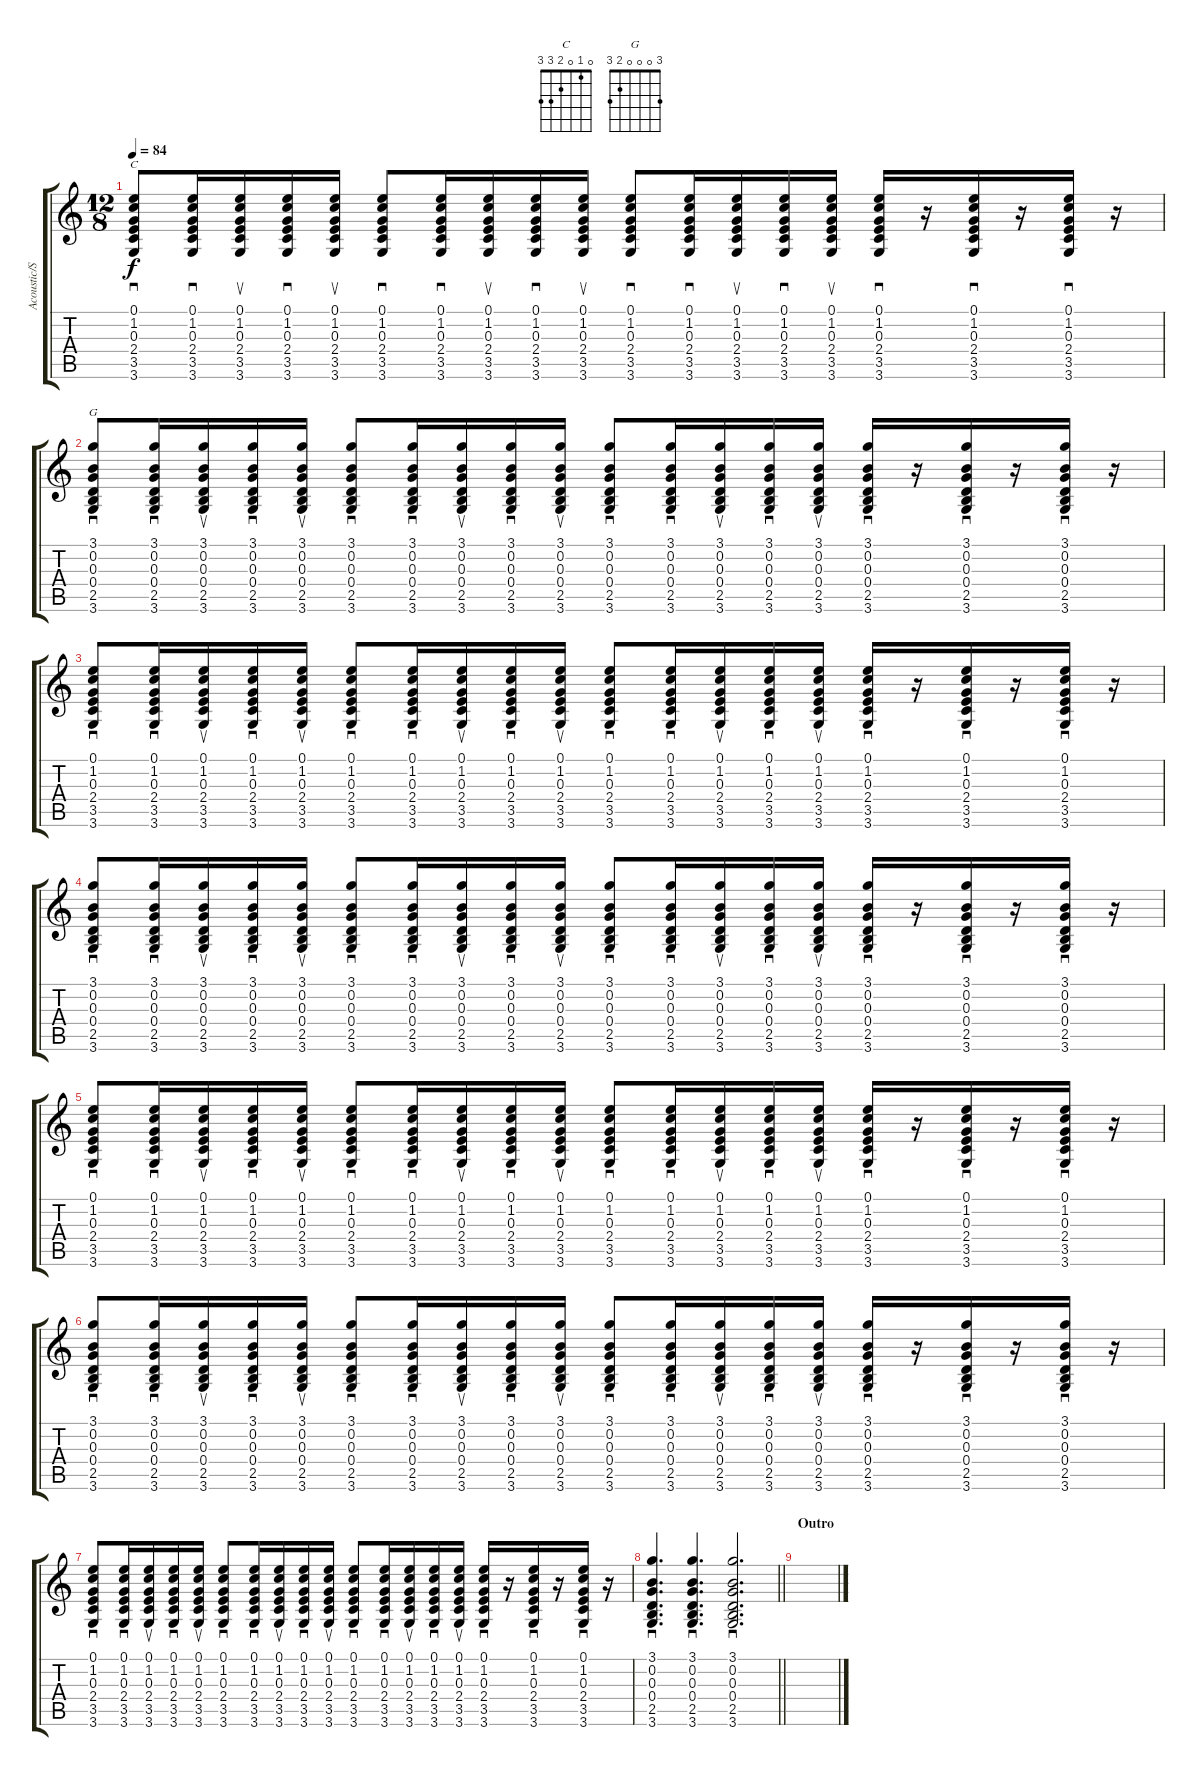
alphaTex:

\track ("Acoustic/Strum" "Acoustic/S") {instrument acousticguitarsteel}
\staff {score tabs}
\tuning (E4 B3 G3 D3 A2 E2) {hide}
\chord ("C" 0 1 0 2 3 3)
\chord ("G" 3 0 0 0 2 3)
\ts (12 8)
\tempo 84
\clef g2
\ks c
(0.1 1.2 0.3 2.4 3.5 3.6).8{sd ch "C" dy f} (0.1 1.2 0.3 2.4 3.5 3.6).16{sd} (0.1 1.2 0.3 2.4 3.5 3.6).16{su} (0.1 1.2 0.3 2.4 3.5 3.6).16{sd} (0.1 1.2 0.3 2.4 3.5 3.6).16{su} (0.1 1.2 0.3 2.4 3.5 3.6).8{sd} (0.1 1.2 0.3 2.4 3.5 3.6).16{sd} (0.1 1.2 0.3 2.4 3.5 3.6).16{su} (0.1 1.2 0.3 2.4 3.5 3.6).16{sd} (0.1 1.2 0.3 2.4 3.5 3.6).16{su} (0.1 1.2 0.3 2.4 3.5 3.6).8{sd} (0.1 1.2 0.3 2.4 3.5 3.6).16{sd} (0.1 1.2 0.3 2.4 3.5 3.6).16{su} (0.1 1.2 0.3 2.4 3.5 3.6).16{sd} (0.1 1.2 0.3 2.4 3.5 3.6).16{su} (0.1 1.2 0.3 2.4 3.5 3.6).16{sd} r.16 (0.1 1.2 0.3 2.4 3.5 3.6).16{sd} r.16 (0.1 1.2 0.3 2.4 3.5 3.6).16{sd} r.16 |
(3.1 0.2 0.3 0.4 2.5 3.6).8{sd ch "G"} (3.1 0.2 0.3 0.4 2.5 3.6).16{sd} (3.1 0.2 0.3 0.4 2.5 3.6).16{su} (3.1 0.2 0.3 0.4 2.5 3.6).16{sd} (3.1 0.2 0.3 0.4 2.5 3.6).16{su} (3.1 0.2 0.3 0.4 2.5 3.6).8{sd} (3.1 0.2 0.3 0.4 2.5 3.6).16{sd} (3.1 0.2 0.3 0.4 2.5 3.6).16{su} (3.1 0.2 0.3 0.4 2.5 3.6).16{sd} (3.1 0.2 0.3 0.4 2.5 3.6).16{su} (3.1 0.2 0.3 0.4 2.5 3.6).8{sd} (3.1 0.2 0.3 0.4 2.5 3.6).16{sd} (3.1 0.2 0.3 0.4 2.5 3.6).16{su} (3.1 0.2 0.3 0.4 2.5 3.6).16{sd} (3.1 0.2 0.3 0.4 2.5 3.6).16{su} (3.1 0.2 0.3 0.4 2.5 3.6).16{sd} r.16 (3.1 0.2 0.3 0.4 2.5 3.6).16{sd} r.16 (3.1 0.2 0.3 0.4 2.5 3.6).16{sd} r.16 |
(0.1 1.2 0.3 2.4 3.5 3.6).8{sd} (0.1 1.2 0.3 2.4 3.5 3.6).16{sd} (0.1 1.2 0.3 2.4 3.5 3.6).16{su} (0.1 1.2 0.3 2.4 3.5 3.6).16{sd} (0.1 1.2 0.3 2.4 3.5 3.6).16{su} (0.1 1.2 0.3 2.4 3.5 3.6).8{sd} (0.1 1.2 0.3 2.4 3.5 3.6).16{sd} (0.1 1.2 0.3 2.4 3.5 3.6).16{su} (0.1 1.2 0.3 2.4 3.5 3.6).16{sd} (0.1 1.2 0.3 2.4 3.5 3.6).16{su} (0.1 1.2 0.3 2.4 3.5 3.6).8{sd} (0.1 1.2 0.3 2.4 3.5 3.6).16{sd} (0.1 1.2 0.3 2.4 3.5 3.6).16{su} (0.1 1.2 0.3 2.4 3.5 3.6).16{sd} (0.1 1.2 0.3 2.4 3.5 3.6).16{su} (0.1 1.2 0.3 2.4 3.5 3.6).16{sd} r.16 (0.1 1.2 0.3 2.4 3.5 3.6).16{sd} r.16 (0.1 1.2 0.3 2.4 3.5 3.6).16{sd} r.16 |
(3.1 0.2 0.3 0.4 2.5 3.6).8{sd} (3.1 0.2 0.3 0.4 2.5 3.6).16{sd} (3.1 0.2 0.3 0.4 2.5 3.6).16{su} (3.1 0.2 0.3 0.4 2.5 3.6).16{sd} (3.1 0.2 0.3 0.4 2.5 3.6).16{su} (3.1 0.2 0.3 0.4 2.5 3.6).8{sd} (3.1 0.2 0.3 0.4 2.5 3.6).16{sd} (3.1 0.2 0.3 0.4 2.5 3.6).16{su} (3.1 0.2 0.3 0.4 2.5 3.6).16{sd} (3.1 0.2 0.3 0.4 2.5 3.6).16{su} (3.1 0.2 0.3 0.4 2.5 3.6).8{sd} (3.1 0.2 0.3 0.4 2.5 3.6).16{sd} (3.1 0.2 0.3 0.4 2.5 3.6).16{su} (3.1 0.2 0.3 0.4 2.5 3.6).16{sd} (3.1 0.2 0.3 0.4 2.5 3.6).16{su} (3.1 0.2 0.3 0.4 2.5 3.6).16{sd} r.16 (3.1 0.2 0.3 0.4 2.5 3.6).16{sd} r.16 (3.1 0.2 0.3 0.4 2.5 3.6).16{sd} r.16 |
(0.1 1.2 0.3 2.4 3.5 3.6).8{sd} (0.1 1.2 0.3 2.4 3.5 3.6).16{sd} (0.1 1.2 0.3 2.4 3.5 3.6).16{su} (0.1 1.2 0.3 2.4 3.5 3.6).16{sd} (0.1 1.2 0.3 2.4 3.5 3.6).16{su} (0.1 1.2 0.3 2.4 3.5 3.6).8{sd} (0.1 1.2 0.3 2.4 3.5 3.6).16{sd} (0.1 1.2 0.3 2.4 3.5 3.6).16{su} (0.1 1.2 0.3 2.4 3.5 3.6).16{sd} (0.1 1.2 0.3 2.4 3.5 3.6).16{su} (0.1 1.2 0.3 2.4 3.5 3.6).8{sd} (0.1 1.2 0.3 2.4 3.5 3.6).16{sd} (0.1 1.2 0.3 2.4 3.5 3.6).16{su} (0.1 1.2 0.3 2.4 3.5 3.6).16{sd} (0.1 1.2 0.3 2.4 3.5 3.6).16{su} (0.1 1.2 0.3 2.4 3.5 3.6).16{sd} r.16 (0.1 1.2 0.3 2.4 3.5 3.6).16{sd} r.16 (0.1 1.2 0.3 2.4 3.5 3.6).16{sd} r.16 |
(3.1 0.2 0.3 0.4 2.5 3.6).8{sd} (3.1 0.2 0.3 0.4 2.5 3.6).16{sd} (3.1 0.2 0.3 0.4 2.5 3.6).16{su} (3.1 0.2 0.3 0.4 2.5 3.6).16{sd} (3.1 0.2 0.3 0.4 2.5 3.6).16{su} (3.1 0.2 0.3 0.4 2.5 3.6).8{sd} (3.1 0.2 0.3 0.4 2.5 3.6).16{sd} (3.1 0.2 0.3 0.4 2.5 3.6).16{su} (3.1 0.2 0.3 0.4 2.5 3.6).16{sd} (3.1 0.2 0.3 0.4 2.5 3.6).16{su} (3.1 0.2 0.3 0.4 2.5 3.6).8{sd} (3.1 0.2 0.3 0.4 2.5 3.6).16{sd} (3.1 0.2 0.3 0.4 2.5 3.6).16{su} (3.1 0.2 0.3 0.4 2.5 3.6).16{sd} (3.1 0.2 0.3 0.4 2.5 3.6).16{su} (3.1 0.2 0.3 0.4 2.5 3.6).16{sd} r.16 (3.1 0.2 0.3 0.4 2.5 3.6).16{sd} r.16 (3.1 0.2 0.3 0.4 2.5 3.6).16{sd} r.16 |
(0.1 1.2 0.3 2.4 3.5 3.6).8{sd} (0.1 1.2 0.3 2.4 3.5 3.6).16{sd} (0.1 1.2 0.3 2.4 3.5 3.6).16{su} (0.1 1.2 0.3 2.4 3.5 3.6).16{sd} (0.1 1.2 0.3 2.4 3.5 3.6).16{su} (0.1 1.2 0.3 2.4 3.5 3.6).8{sd} (0.1 1.2 0.3 2.4 3.5 3.6).16{sd} (0.1 1.2 0.3 2.4 3.5 3.6).16{su} (0.1 1.2 0.3 2.4 3.5 3.6).16{sd} (0.1 1.2 0.3 2.4 3.5 3.6).16{su} (0.1 1.2 0.3 2.4 3.5 3.6).8{sd} (0.1 1.2 0.3 2.4 3.5 3.6).16{sd} (0.1 1.2 0.3 2.4 3.5 3.6).16{su} (0.1 1.2 0.3 2.4 3.5 3.6).16{sd} (0.1 1.2 0.3 2.4 3.5 3.6).16{su} (0.1 1.2 0.3 2.4 3.5 3.6).16{sd} r.16 (0.1 1.2 0.3 2.4 3.5 3.6).16{sd} r.16 (0.1 1.2 0.3 2.4 3.5 3.6).16{sd} r.16 |
\barLineRight lightlight
(3.1 0.2 0.3 0.4 2.5 3.6).4{d sd} (3.1 0.2 0.3 0.4 2.5 3.6).4{d sd} (3.1 0.2 0.3 0.4 2.5 3.6).2{d sd} |
\section ("" "Outro")
